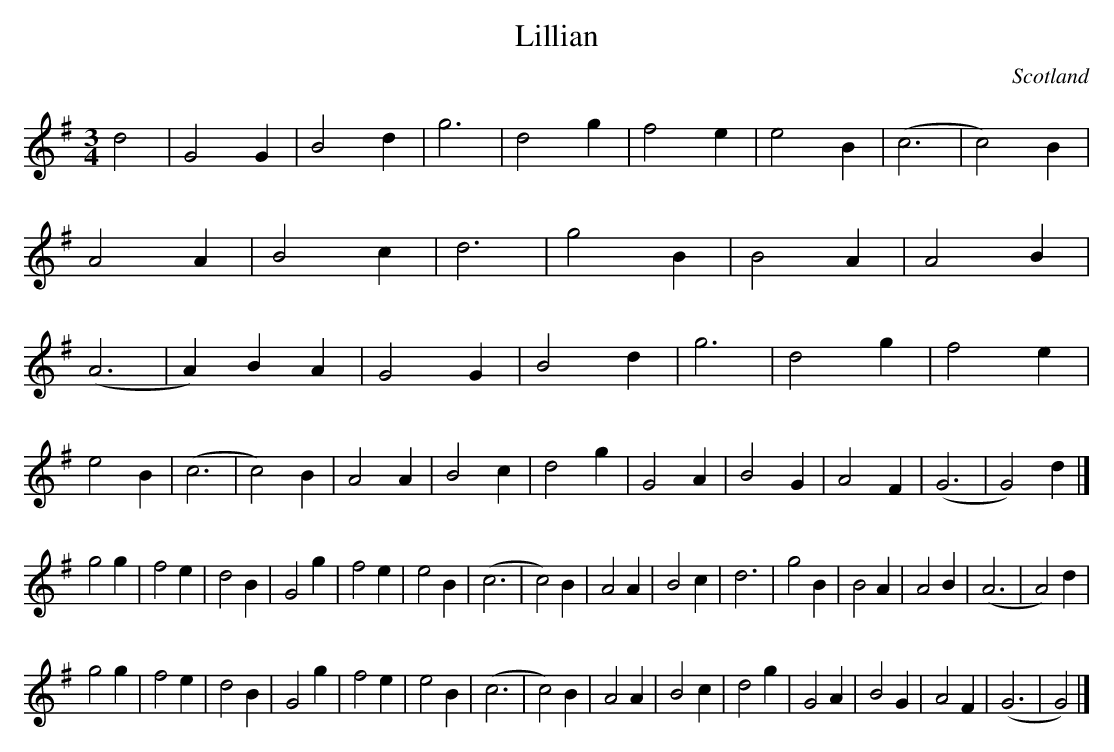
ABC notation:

X:1
T:Lillian
O:Scotland
M:3/4
L:1/4
K:G
d2|\
G2 G|B2 d|g3 |d2 g|f2 e|e2 B|(c3 |c2) B|\
A2 A|B2 c|d3 |g2 B|B2 A|A2 B|(A3 |A) BA|\
G2 G|B2 d|g3 |d2 g|f2 e|e2 B|(c3 |c2) B|\
A2 A|B2 c|d2 g|G2 A|B2G|A2 F|(G3 |G2) d|]
\
g2 g|f2 e|d2 B|G2 g|f2 e|e2 B|(c3 |c2) B|\
A2 A|B2 c|d3  |g2 B|B2 A|A2 B|(A3 |A2) d|
g2 g|f2 e|d2 B|G2 g|f2 e|e2 B|(c3 |c2) B|\
A2 A|B2 c|d2 g|G2 A|B2 G|A2 F|(G3 |G2) |]
